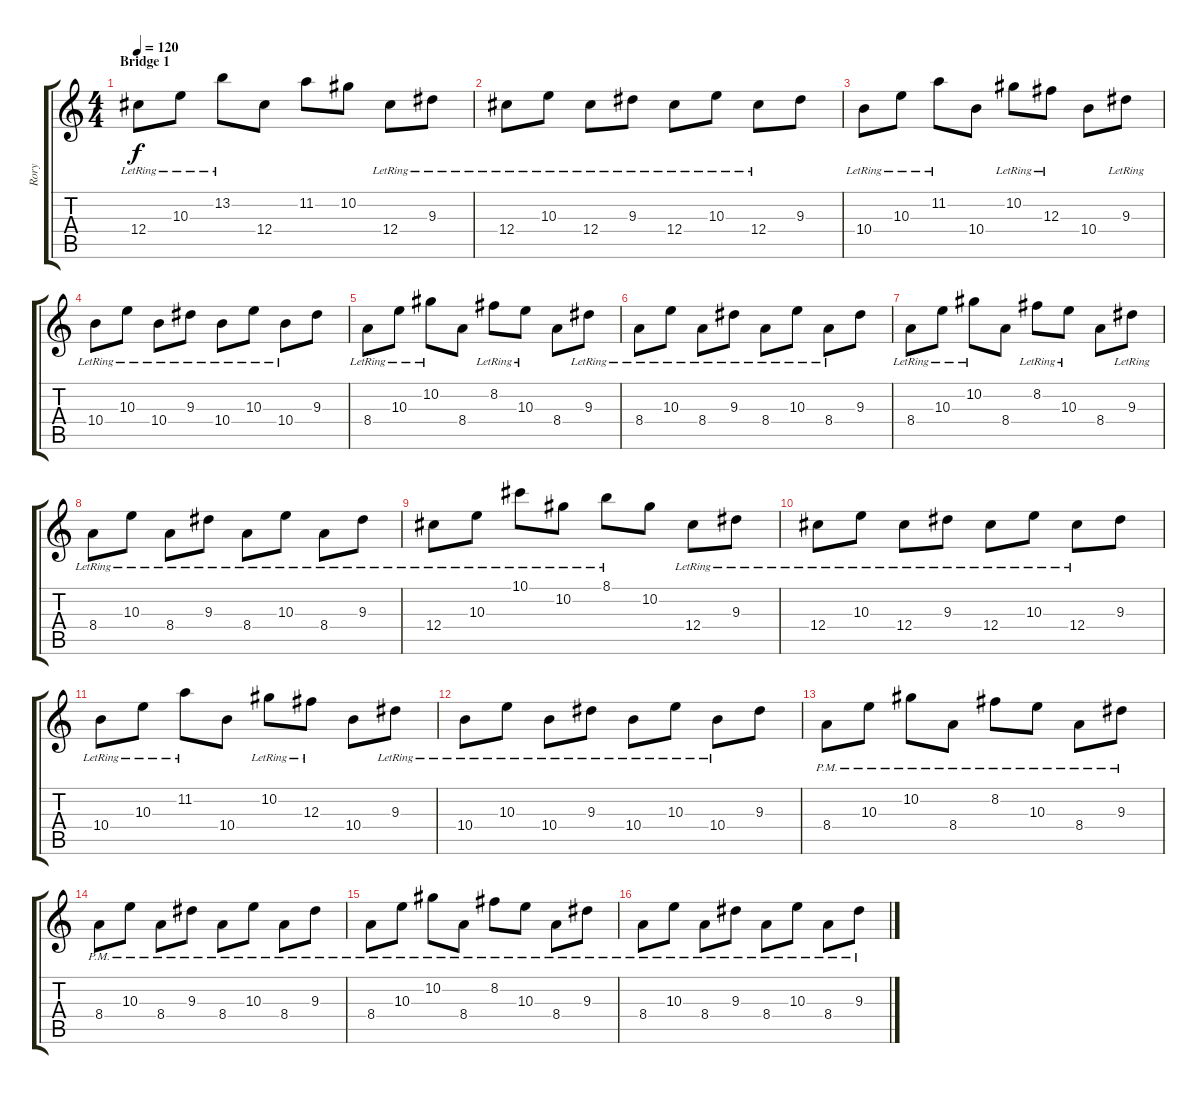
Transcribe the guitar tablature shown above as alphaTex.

\track ("Rory" "Rory") {instrument overdrivenguitar}
\staff {score tabs}
\tuning (Eb4 Bb3 Gb3 Db3 Ab2 Db2) {hide}
\ts (4 4)
\section ("" "Bridge 1")
\tempo 120
\clef g2
\ks c
12.4{lr}.8{dy f instrument electricguitarjazz} 10.3{lr}.8 13.2{lr}.8 12.4.8 11.2.8 10.2.8 12.4{lr}.8 9.3{lr}.8 |
12.4{lr}.8 10.3{lr}.8 12.4{lr}.8 9.3{lr}.8 12.4{lr}.8 10.3{lr}.8 12.4{lr}.8 9.3.8 |
10.4{lr}.8 10.3{lr}.8 11.2{lr}.8 10.4.8 10.2{lr}.8 12.3{lr}.8 10.4.8 9.3{lr}.8 |
10.4{lr}.8 10.3{lr}.8 10.4{lr}.8 9.3{lr}.8 10.4{lr}.8 10.3{lr}.8 10.4{lr}.8 9.3.8 |
8.4{lr}.8 10.3{lr}.8 10.2{lr}.8 8.4.8 8.2{lr}.8 10.3{lr}.8 8.4.8 9.3{lr}.8 |
8.4{lr}.8 10.3{lr}.8 8.4{lr}.8 9.3{lr}.8 8.4{lr}.8 10.3{lr}.8 8.4{lr}.8 9.3.8 |
8.4{lr}.8 10.3{lr}.8 10.2{lr}.8 8.4.8 8.2{lr}.8 10.3{lr}.8 8.4.8 9.3{lr}.8 |
8.4{lr}.8 10.3{lr}.8 8.4{lr}.8 9.3{lr}.8 8.4{lr}.8 10.3{lr}.8 8.4{lr}.8 9.3{lr}.8 |
12.4{lr}.8 10.3{lr}.8 10.1{lr}.8 10.2{lr}.8 8.1{lr}.8 10.2.8 12.4{lr}.8 9.3{lr}.8 |
12.4{lr}.8 10.3{lr}.8 12.4{lr}.8 9.3{lr}.8 12.4{lr}.8 10.3{lr}.8 12.4{lr}.8 9.3.8 |
10.4{lr}.8 10.3{lr}.8 11.2{lr}.8 10.4.8 10.2{lr}.8 12.3{lr}.8 10.4.8 9.3{lr}.8 |
10.4{lr}.8 10.3{lr}.8 10.4{lr}.8 9.3{lr}.8 10.4{lr}.8 10.3{lr}.8 10.4{lr}.8 9.3.8 |
8.4{pm}.8 10.3{pm}.8 10.2{pm}.8 8.4{pm}.8 8.2{pm}.8 10.3{pm}.8 8.4{pm}.8 9.3{pm}.8 |
8.4{pm}.8 10.3{pm}.8 8.4{pm}.8 9.3{pm}.8 8.4{pm}.8 10.3{pm}.8 8.4{pm}.8 9.3{pm}.8 |
8.4{pm}.8 10.3{pm}.8 10.2{pm}.8 8.4{pm}.8 8.2{pm}.8 10.3{pm}.8 8.4{pm}.8 9.3{pm}.8 |
8.4{pm}.8 10.3{pm}.8 8.4{pm}.8 9.3{pm}.8 8.4{pm}.8 10.3{pm}.8 8.4{pm}.8 9.3{pm}.8
